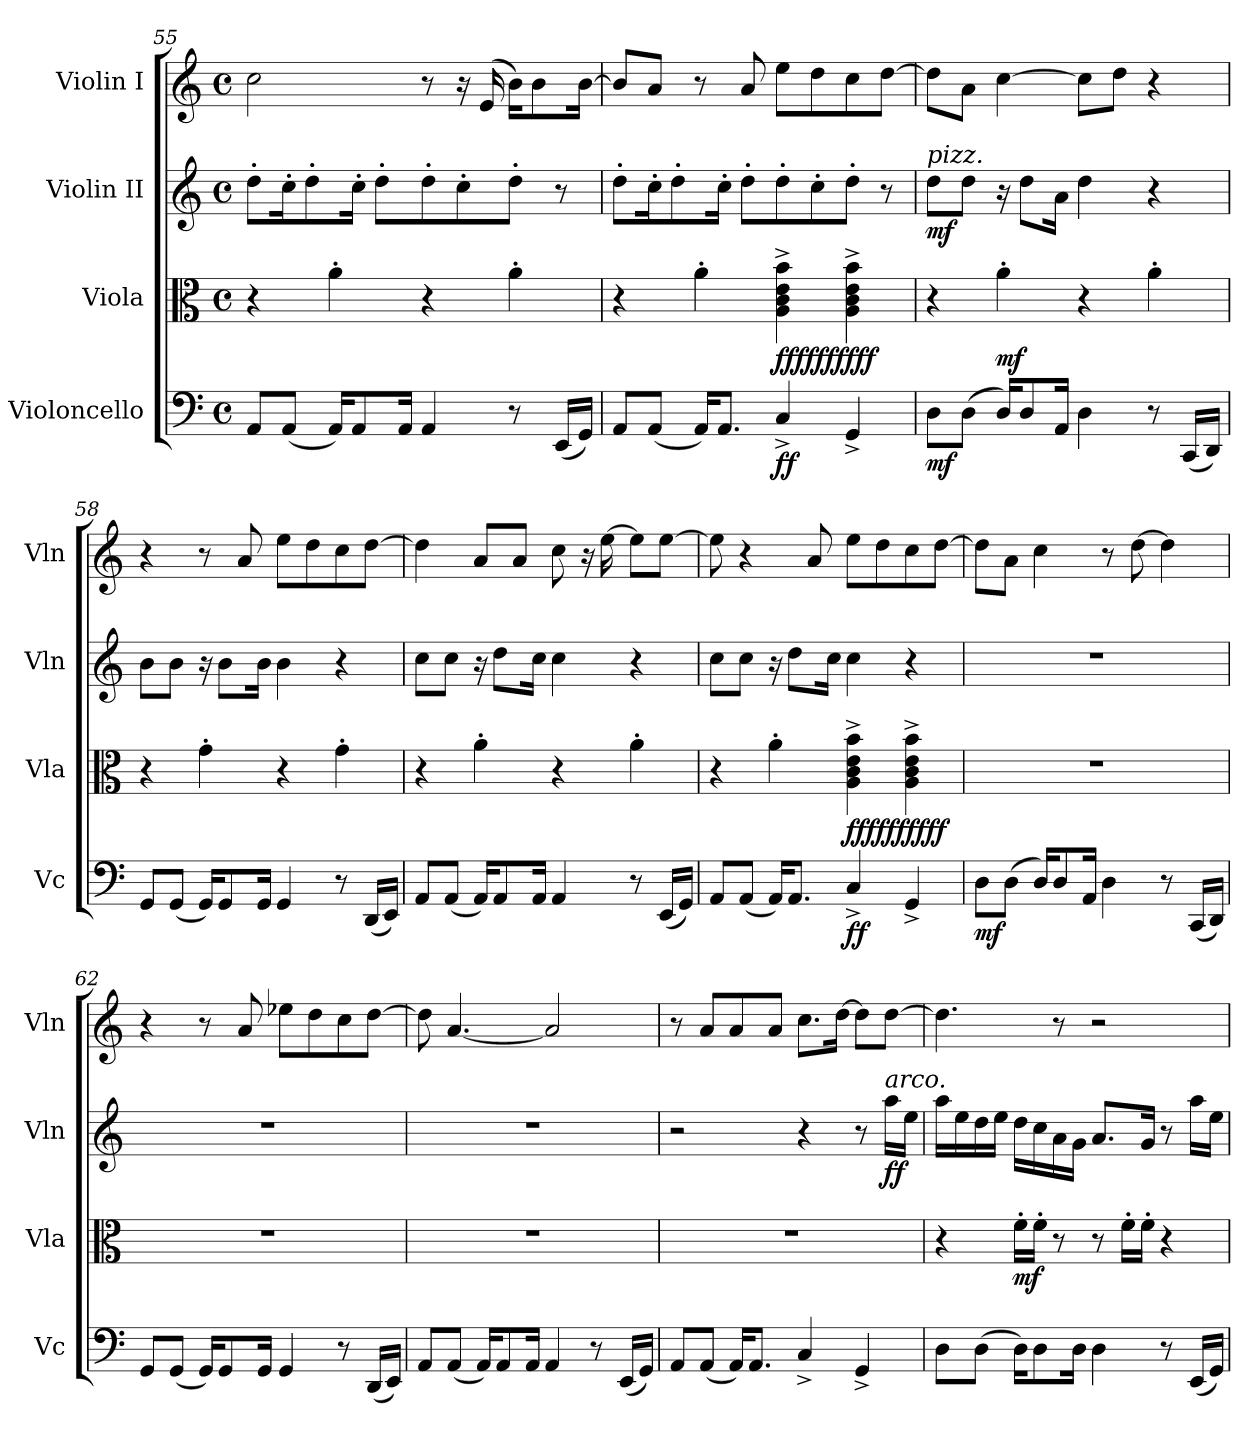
**kern	**dynam	**kern	**dynam	**kern	**dynam	**kern
*part4	*part4	*part3	*part3	*part2	*part2	*part1
*staff4	*staff4	*staff3	*staff3	*staff2	*staff2	*staff1
*I"Violoncello	*	*I"Viola	*	*I"Violin II	*	*I"Violin I
*I'Vc	*	*I'Vla	*	*I'Vln	*	*I'Vln
*clefF4	*	*clefC3	*	*clefG2	*	*clefG2
*k[]	*	*k[]	*	*k[]	*	*k[]
*M4/4	*	*M4/4	*	*M4/4	*	*M4/4
*met(c)	*	*met(c)	*	*met(c)	*	*met(c)
=55	=55	=55	=55	=55	=55	=55
8AA/L	.	4r	.	8dd'\L	.	2cc\
(8AA/J	.	.	.	16cc'\K	.	.
.	.	.	.	8dd'\	.	.
16AA/KL)	.	4a'\	.	.	.	.
8AA/	.	.	.	16cc'\Jk	.	.
.	.	.	.	8dd'\L	.	.
16AA/Jk	.	.	.	.	.	.
4AA/	.	4r	.	8dd'\	.	8r
.	.	.	.	8cc'\	.	16r
.	.	.	.	.	.	(16e/
8r	.	4a'\	.	8dd'\J	.	16b\KL)
.	.	.	.	.	.	8b\
(16EE/LL	.	.	.	8r	.	.
16GG/JJ)	.	.	.	.	.	[16b\Jk
!!LO:LB:g=z
=56	=56	=56	=56	=56	=56	=56
8AA/L	.	4r	.	8dd'\L	.	8b/L]
(8AA/J	.	.	.	16cc'\K	.	8a/J
.	.	.	.	8dd'\	.	.
16AA/KL)	.	4a'\	.	.	.	8r
8.AA/J	.	.	.	16cc'\Jk	.	.
.	.	.	.	8dd'\L	.	8a/
!	!LO:DY:b	!	!	!	!	!
!	!LO:DY:n=1:b	!	!LO:DY:b	!	!	!
!	!	!	!LO:DY:n=1:b	!	!	!
!	!	!	!LO:DY:n=2:b	!	!	!
!	!	!	!LO:DY:n=3:b	!	!	!
!	!	!	!LO:DY:n=4:b	!	!	!
!	!	!	!LO:DY:n=5:b	!	!	!
!	!	!	!LO:DY:n=6:b	!	!	!
!	!	!	!LO:DY:n=7:b	!	!	!
!	!	!	!LO:DY:n=8:b	!	!	!
!	!	!	!LO:DY:n=9:b	!	!	!
4C^/	f f	4A\^ 4c\^ 4e\^ 4b\^	f f f f f f f f f f	8dd'\	.	8ee\L
.	.	.	.	8cc'\	.	8dd\
4GG^/	.	4A\^ 4c\^ 4e\^ 4b\^	.	8dd'\J	.	8cc\
.	.	.	.	8r	.	[8dd\J
=57	=57	=57	=57	=57	=57	=57
!	!	!	!	!LO:TX:a:i:t=pizz.	!	!
!	!LO:DY:b	!	!	!	!LO:DY:b	!
8D\L	mf	4r	.	8dd\L	mf	8dd\L]
(8D\J	.	.	.	8dd\J	.	8a\J
!	!	!	!LO:DY:b	!	!	!
16D/KL)	.	4a'\	mf	16r	.	[4cc\
8D/	.	.	.	8dd\L	.	.
16AA/Jk	.	.	.	16a\Jk	.	.
4D\	.	4r	.	4dd\	.	8cc\L]
.	.	.	.	.	.	8dd\J
8r	.	4a'\	.	4r	.	4r
(16CC/LL	.	.	.	.	.	.
16DD/JJ)	.	.	.	.	.	.
=58	=58	=58	=58	=58	=58	=58
8GG/L	.	4r	.	8b\L	.	4r
(8GG/J	.	.	.	8b\J	.	.
16GG/KL)	.	4g'\	.	16r	.	8r
8GG/	.	.	.	8b\L	.	.
.	.	.	.	.	.	8a/
16GG/Jk	.	.	.	16b\Jk	.	.
4GG/	.	4r	.	4b\	.	8ee\L
.	.	.	.	.	.	8dd\
8r	.	4g'\	.	4r	.	8cc\
(16DD/LL	.	.	.	.	.	[8dd\J
16EE/JJ)	.	.	.	.	.	.
=59	=59	=59	=59	=59	=59	=59
8AA/L	.	4r	.	8cc\L	.	4dd\]
(8AA/J	.	.	.	8cc\J	.	.
16AA/KL)	.	4a'\	.	16r	.	8a/L
8AA/	.	.	.	8dd\L	.	.
.	.	.	.	.	.	8a/J
16AA/Jk	.	.	.	16cc\Jk	.	.
4AA/	.	4r	.	4cc\	.	8cc\
.	.	.	.	.	.	16r
.	.	.	.	.	.	[16ee\
8r	.	4a'\	.	4r	.	8ee\L]
(16EE/LL	.	.	.	.	.	[8ee\J
16GG/JJ)	.	.	.	.	.	.
!!LO:LB:g=z
=60	=60	=60	=60	=60	=60	=60
8AA/L	.	4r	.	8cc\L	.	8ee\]
(8AA/J	.	.	.	8cc\J	.	4r
16AA/KL)	.	4a'\	.	16r	.	.
8.AA/J	.	.	.	8dd\L	.	.
.	.	.	.	.	.	8a/
.	.	.	.	16cc\Jk	.	.
!	!LO:DY:b	!	!	!	!	!
!	!LO:DY:n=1:b	!	!LO:DY:b	!	!	!
!	!	!	!LO:DY:n=1:b	!	!	!
!	!	!	!LO:DY:n=2:b	!	!	!
!	!	!	!LO:DY:n=3:b	!	!	!
!	!	!	!LO:DY:n=4:b	!	!	!
!	!	!	!LO:DY:n=5:b	!	!	!
!	!	!	!LO:DY:n=6:b	!	!	!
!	!	!	!LO:DY:n=7:b	!	!	!
!	!	!	!LO:DY:n=8:b	!	!	!
!	!	!	!LO:DY:n=9:b	!	!	!
4C^/	f f	4A\^ 4c\^ 4e\^ 4b\^	f f f f f f f f f f	4cc\	.	8ee\L
.	.	.	.	.	.	8dd\
4GG^/	.	4A\^ 4c\^ 4e\^ 4b\^	.	4r	.	8cc\
.	.	.	.	.	.	[8dd\J
=61	=61	=61	=61	=61	=61	=61
!	!LO:DY:b	!	!	!	!	!
8D\L	mf	1r	.	1r	.	8dd\L]
(8D\J	.	.	.	.	.	8a\J
16D/KL)	.	.	.	.	.	4cc\
8D/	.	.	.	.	.	.
16AA/Jk	.	.	.	.	.	.
4D\	.	.	.	.	.	8r
.	.	.	.	.	.	[8dd\
8r	.	.	.	.	.	4dd\]
(16CC/LL	.	.	.	.	.	.
16DD/JJ)	.	.	.	.	.	.
=62	=62	=62	=62	=62	=62	=62
8GG/L	.	1r	.	1r	.	4r
(8GG/J	.	.	.	.	.	.
16GG/KL)	.	.	.	.	.	8r
8GG/	.	.	.	.	.	.
.	.	.	.	.	.	8a/
16GG/Jk	.	.	.	.	.	.
4GG/	.	.	.	.	.	8ee-X\L
.	.	.	.	.	.	8dd\
8r	.	.	.	.	.	8cc\
(16DD/LL	.	.	.	.	.	[8dd\J
16EE/JJ)	.	.	.	.	.	.
=63	=63	=63	=63	=63	=63	=63
8AA/L	.	1r	.	1r	.	8dd\]
(8AA/J	.	.	.	.	.	[4.a/
16AA/KL)	.	.	.	.	.	.
8AA/	.	.	.	.	.	.
16AA/Jk	.	.	.	.	.	.
4AA/	.	.	.	.	.	2a/]
8r	.	.	.	.	.	.
(16EE/LL	.	.	.	.	.	.
16GG/JJ)	.	.	.	.	.	.
!!LO:PB:g=z
=64	=64	=64	=64	=64	=64	=64
8AA/L	.	1r	.	2r	.	8r
(8AA/J	.	.	.	.	.	8a/L
16AA/KL)	.	.	.	.	.	8a/
8.AA/J	.	.	.	.	.	.
.	.	.	.	.	.	8a/J
4C^/	.	.	.	4r	.	8.cc\L
.	.	.	.	.	.	[16dd\Jk
4GG^/	.	.	.	8r	.	8dd\L]
!	!	!	!	!LO:TX:a:i:t=arco.	!	!
!	!	!	!	!	!LO:DY:b	!
!	!	!	!	!	!LO:DY:n=1:b	!
.	.	.	.	16aa\LL	f f	[8dd\J
.	.	.	.	16ee\JJ	.	.
=65	=65	=65	=65	=65	=65	=65
8D\L	.	4r	.	16aa\LL	.	4.dd\]
.	.	.	.	16ee\	.	.
(8D\J	.	.	.	16dd\	.	.
.	.	.	.	16ee\JJ	.	.
!	!	!	!LO:DY:b	!	!	!
16D\KL)	.	16f'\LL	mf	16dd\LL	.	.
8D\	.	16f'\JJ	.	16cc\	.	.
.	.	8r	.	16a\	.	8r
16D\Jk	.	.	.	16g\JJ	.	.
4D\	.	8r	.	8.a/L	.	2r
.	.	16f'\LL	.	.	.	.
.	.	16f'\JJ	.	16g/Jk	.	.
8r	.	4r	.	8r	.	.
(16EE/LL	.	.	.	16aa\LL	.	.
16GG/JJ)	.	.	.	16ee\JJ	.	.
=	=	=	=	=	=	=
*-	*-	*-	*-	*-	*-	*-
